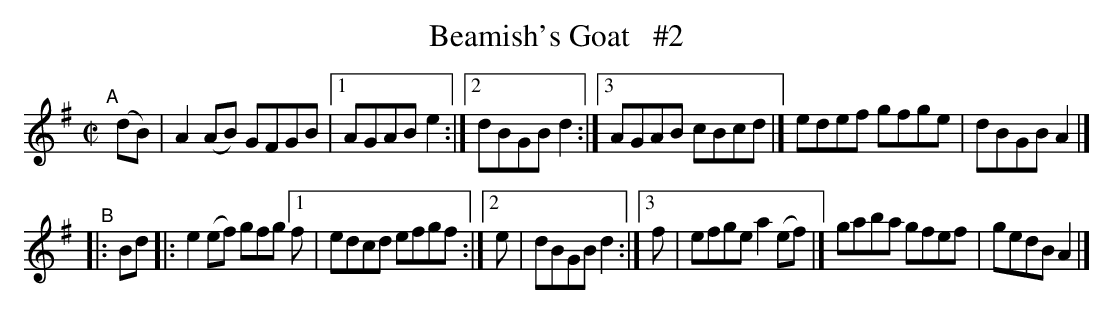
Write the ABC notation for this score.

X:1
T: Beamish's Goat   #2
M: C|
L: 1/8
K: Ador
"^A"[|] (dB) \
| A2(AB) GFGB |[1 AGAB e2 \
             :|[2 dBGB d2 \
             :|[3 AGAB cBcd |] edef gfge | dBGB A2 |]
"^B"|: Bd \
|: e2(ef) gfg [1 f | edcd efgf \
            :|[2 e | dBGB d2 \
            :|[3 f | efge a2(ef) |] gaba gfef | gedB A2 |]
